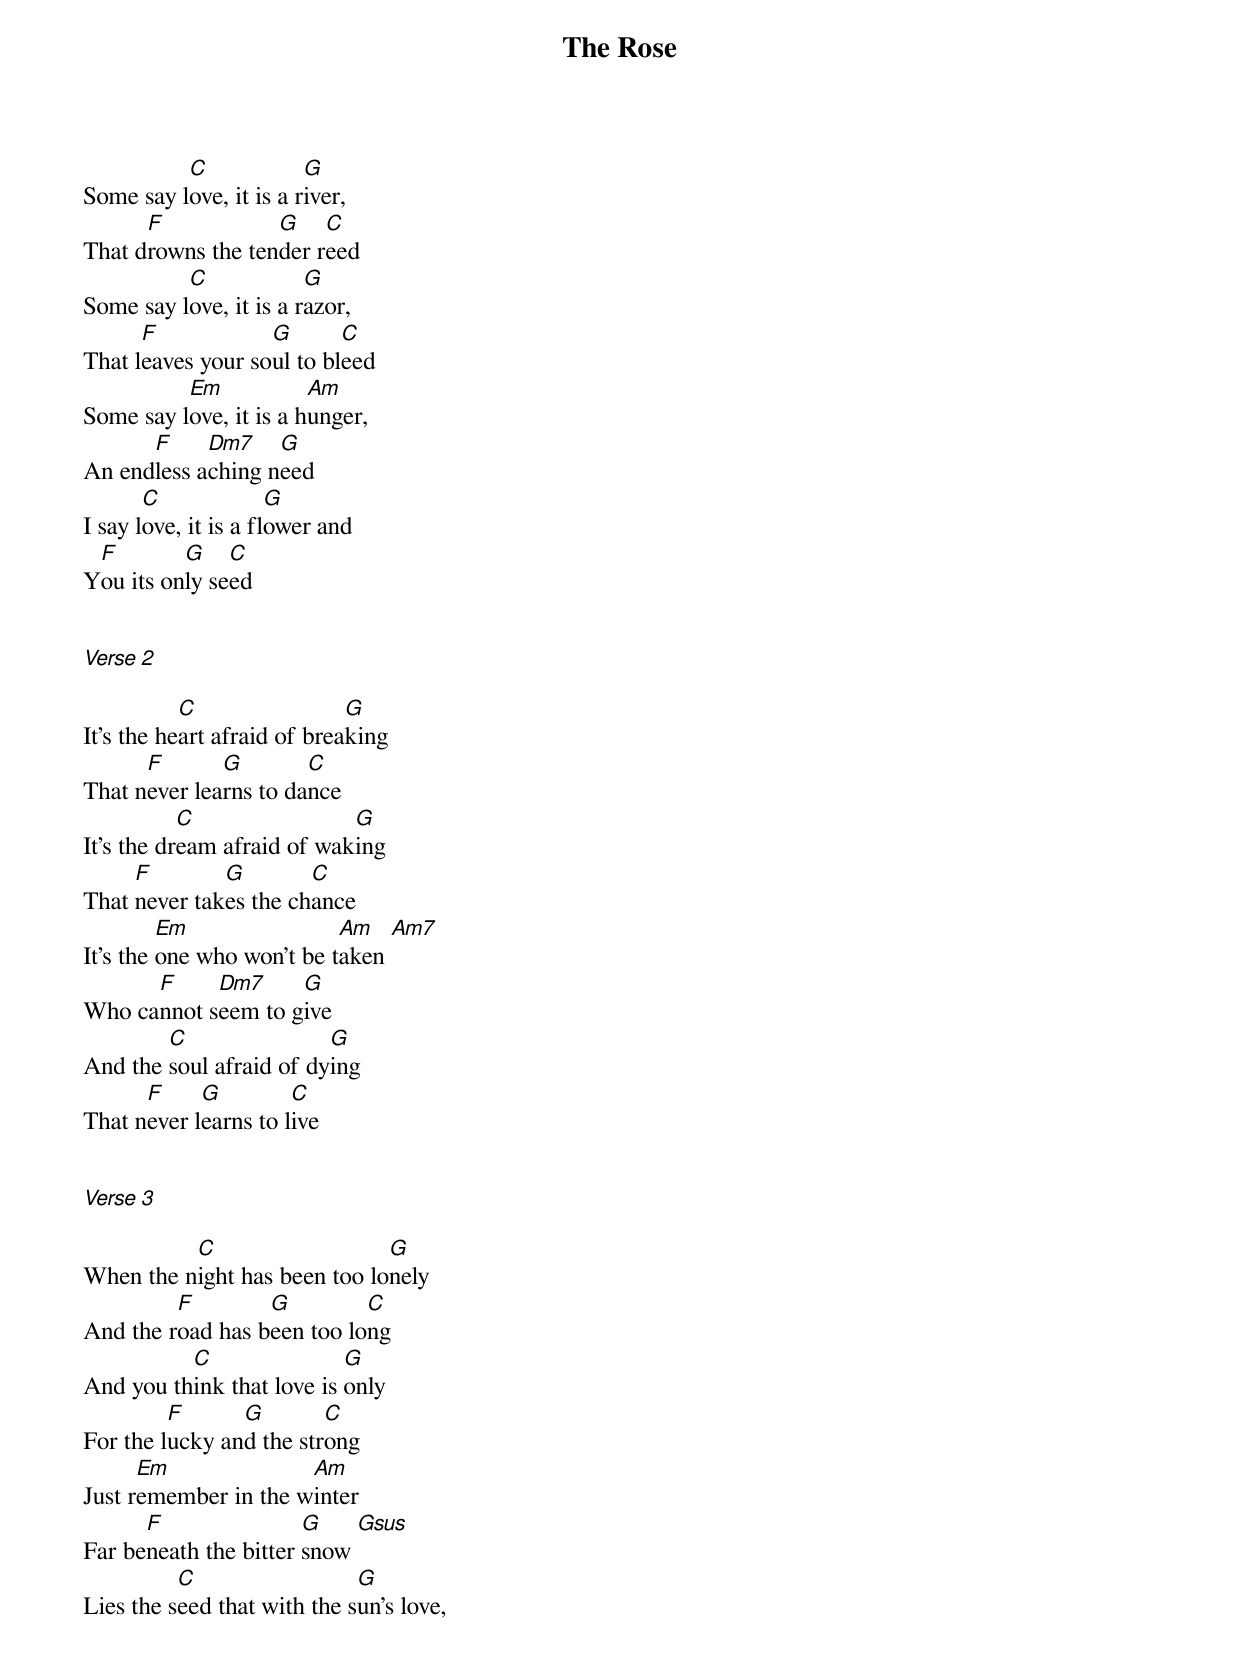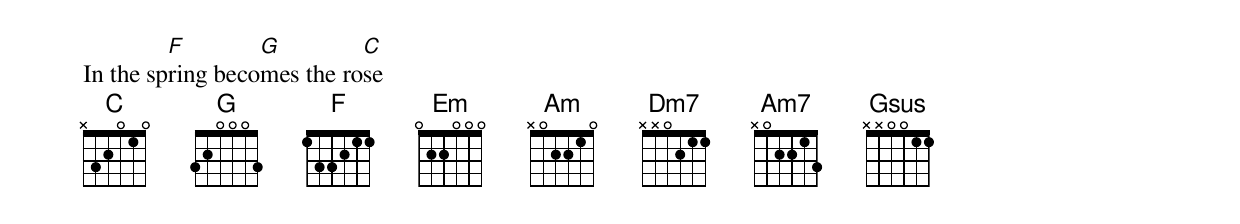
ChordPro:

{title:The Rose}

Some say l[C]ove, it is a r[G]iver,
That d[F]rowns the ten[G]der r[C]eed
Some say l[C]ove, it is a r[G]azor,
That l[F]eaves your so[G]ul to bl[C]eed
Some say l[Em]ove, it is a h[Am]unger,
An end[F]less a[Dm7]ching n[G]eed
I say l[C]ove, it is a fl[G]ower and
Y[F]ou its on[G]ly se[C]ed


[Verse 2]

It's the he[C]art afraid of brea[G]king
That n[F]ever lea[G]rns to da[C]nce
It's the dr[C]eam afraid of wak[G]ing
That [F]never tak[G]es the ch[C]ance
It's the [Em]one who won't be t[Am]aken [Am7]
Who ca[F]nnot s[Dm7]eem to g[G]ive
And the [C]soul afraid of dy[G]ing
That n[F]ever l[G]earns to l[C]ive


[Verse 3]

When the n[C]ight has been too lo[G]nely
And the r[F]oad has b[G]een too lo[C]ng
And you th[C]ink that love is [G]only
For the l[F]ucky an[G]d the str[C]ong
Just r[Em]emember in the w[Am]inter
Far be[F]neath the bitter [G]snow [Gsus]
Lies the s[C]eed that with the s[G]un's love,
In the sp[F]ring beco[G]mes the ro[C]se
